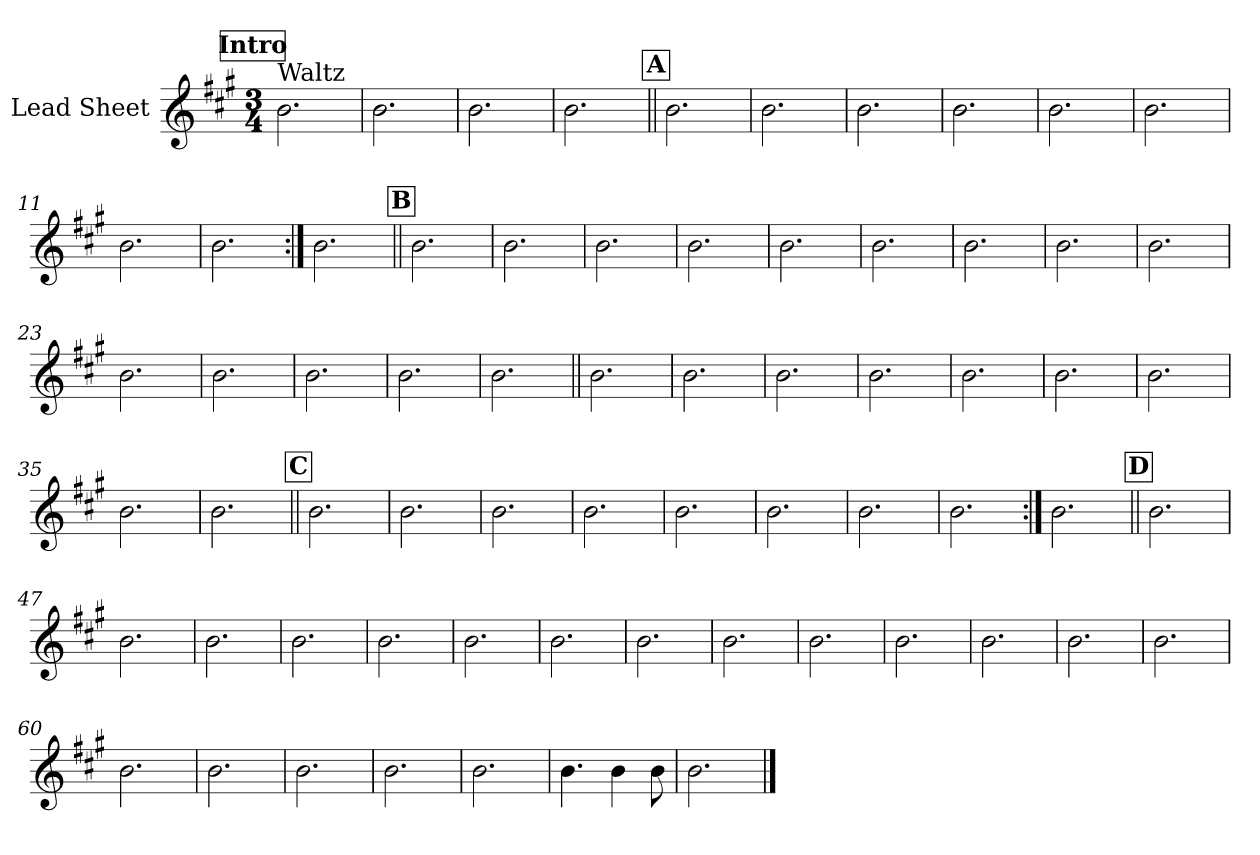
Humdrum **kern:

**kern
*part1
*staff1
*I"Lead Sheet
*clefG2
*k[f#c#g#]
*A:
*M3/4
*MM118
!!LO:REH:place=s1:a:fs=14:t=Intro
=1
!LO:TX:a:t=Waltz
2.b\
=2
2.b\
=3
2.b\
=4
2.b\
!!LO:LB:g=z
!!LO:REH:place=s1:a:fs=14:t=A
=5||
2.b\
=6
2.b\
=7
2.b\
=8
2.b\
!!LO:LB:g=z
=9
2.b\
=10
2.b\
=11
2.b\
=12
2.b\
=13:|!
2.b\
!!LO:LB:g=z
!!LO:REH:place=s1:a:fs=14:t=B
=14||
2.b\
=15
2.b\
=16
2.b\
=17
2.b\
=18
2.b\
=19
2.b\
=20
2.b\
=21
2.b\
!!LO:LB:g=z
=22
2.b\
=23
2.b\
=24
2.b\
=25
2.b\
=26
2.b\
=27
2.b\
!!LO:LB:g=z
=28||
2.b\
=29
2.b\
=30
2.b\
=31
2.b\
!!LO:LB:g=z
=32
2.b\
=33
2.b\
=34
2.b\
=35
2.b\
=36
2.b\
!!LO:LB:g=z
!!LO:REH:place=s1:a:fs=14:t=C
=37||
2.b\
=38
2.b\
=39
2.b\
=40
2.b\
!!LO:LB:g=z
=41
2.b\
=42
2.b\
=43
2.b\
=44
2.b\
=45:|!
2.b\
!!LO:LB:g=z
!!LO:REH:place=s1:a:fs=14:t=D
=46||
2.b\
=47
2.b\
=48
2.b\
=49
2.b\
=50
2.b\
=51
2.b\
=52
2.b\
=53
2.b\
!!LO:PB:g=z
=54
2.b\
=55
2.b\
=56
2.b\
=57
2.b\
=58
2.b\
=59
2.b\
=60
2.b\
=61
2.b\
!!LO:LB:g=z
=62
2.b\
=63
2.b\
=64
2.b\
=65
4.b\
4b\
8b\
=66
2.b\
==
*-
